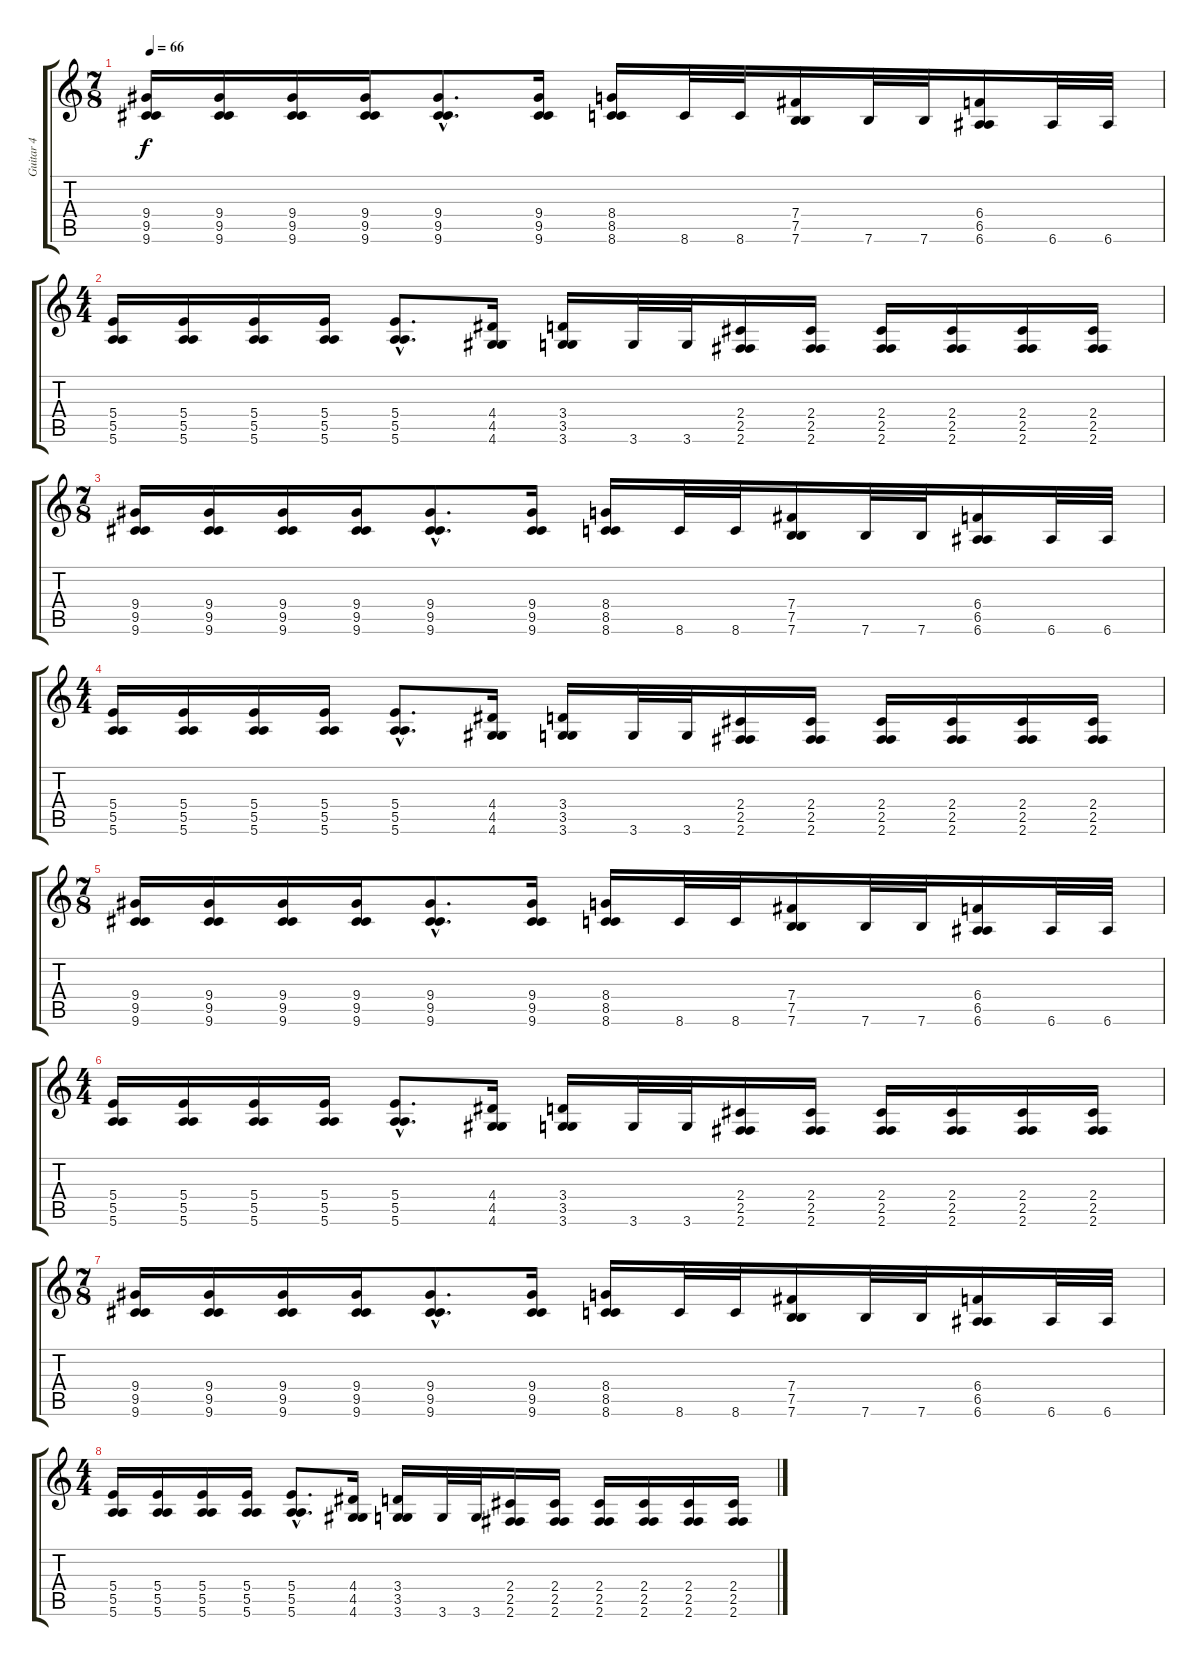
\track ("Guitar 4" "Guitar 4") {instrument overdrivenguitar}
\staff {score tabs}
\tuning (B3 B3 B3 B2 E2 E2) {hide}
\ts (7 8)
\tempo 66
\clef g2
\ks c
(9.4 9.5 9.6).16{dy f} (9.4 9.5 9.6).16 (9.4 9.5 9.6).16 (9.4 9.5 9.6).16 (9.4{hac} 9.5{hac} 9.6{hac}).8{d} (9.4 9.5 9.6).16 (8.4 8.5 8.6).16 8.6.32 8.6.32 (7.4 7.5 7.6).16 7.6.32 7.6.32 (6.4 6.5 6.6).16 6.6.32 6.6.32 |
\ts (4 4)
(5.4 5.5 5.6).16 (5.4 5.5 5.6).16 (5.4 5.5 5.6).16 (5.4 5.5 5.6).16 (5.4{hac} 5.5{hac} 5.6{hac}).8{d} (4.4 4.5 4.6).16 (3.4 3.5 3.6).16 3.6.32 3.6.32 (2.4 2.5 2.6).16 (2.4 2.5 2.6).16 (2.4 2.5 2.6).16 (2.4 2.5 2.6).16 (2.4 2.5 2.6).16 (2.4 2.5 2.6).16 |
\ts (7 8)
(9.4 9.5 9.6).16 (9.4 9.5 9.6).16 (9.4 9.5 9.6).16 (9.4 9.5 9.6).16 (9.4{hac} 9.5{hac} 9.6{hac}).8{d} (9.4 9.5 9.6).16 (8.4 8.5 8.6).16 8.6.32 8.6.32 (7.4 7.5 7.6).16 7.6.32 7.6.32 (6.4 6.5 6.6).16 6.6.32 6.6.32 |
\ts (4 4)
(5.4 5.5 5.6).16 (5.4 5.5 5.6).16 (5.4 5.5 5.6).16 (5.4 5.5 5.6).16 (5.4{hac} 5.5{hac} 5.6{hac}).8{d} (4.4 4.5 4.6).16 (3.4 3.5 3.6).16 3.6.32 3.6.32 (2.4 2.5 2.6).16 (2.4 2.5 2.6).16 (2.4 2.5 2.6).16 (2.4 2.5 2.6).16 (2.4 2.5 2.6).16 (2.4 2.5 2.6).16 |
\ts (7 8)
(9.4 9.5 9.6).16 (9.4 9.5 9.6).16 (9.4 9.5 9.6).16 (9.4 9.5 9.6).16 (9.4{hac} 9.5{hac} 9.6{hac}).8{d} (9.4 9.5 9.6).16 (8.4 8.5 8.6).16 8.6.32 8.6.32 (7.4 7.5 7.6).16 7.6.32 7.6.32 (6.4 6.5 6.6).16 6.6.32 6.6.32 |
\ts (4 4)
(5.4 5.5 5.6).16 (5.4 5.5 5.6).16 (5.4 5.5 5.6).16 (5.4 5.5 5.6).16 (5.4{hac} 5.5{hac} 5.6{hac}).8{d} (4.4 4.5 4.6).16 (3.4 3.5 3.6).16 3.6.32 3.6.32 (2.4 2.5 2.6).16 (2.4 2.5 2.6).16 (2.4 2.5 2.6).16 (2.4 2.5 2.6).16 (2.4 2.5 2.6).16 (2.4 2.5 2.6).16 |
\ts (7 8)
(9.4 9.5 9.6).16 (9.4 9.5 9.6).16 (9.4 9.5 9.6).16 (9.4 9.5 9.6).16 (9.4{hac} 9.5{hac} 9.6{hac}).8{d} (9.4 9.5 9.6).16 (8.4 8.5 8.6).16 8.6.32 8.6.32 (7.4 7.5 7.6).16 7.6.32 7.6.32 (6.4 6.5 6.6).16 6.6.32 6.6.32 |
\ts (4 4)
(5.4 5.5 5.6).16 (5.4 5.5 5.6).16 (5.4 5.5 5.6).16 (5.4 5.5 5.6).16 (5.4{hac} 5.5{hac} 5.6{hac}).8{d} (4.4 4.5 4.6).16 (3.4 3.5 3.6).16 3.6.32 3.6.32 (2.4 2.5 2.6).16 (2.4 2.5 2.6).16 (2.4 2.5 2.6).16 (2.4 2.5 2.6).16 (2.4 2.5 2.6).16 (2.4 2.5 2.6).16
